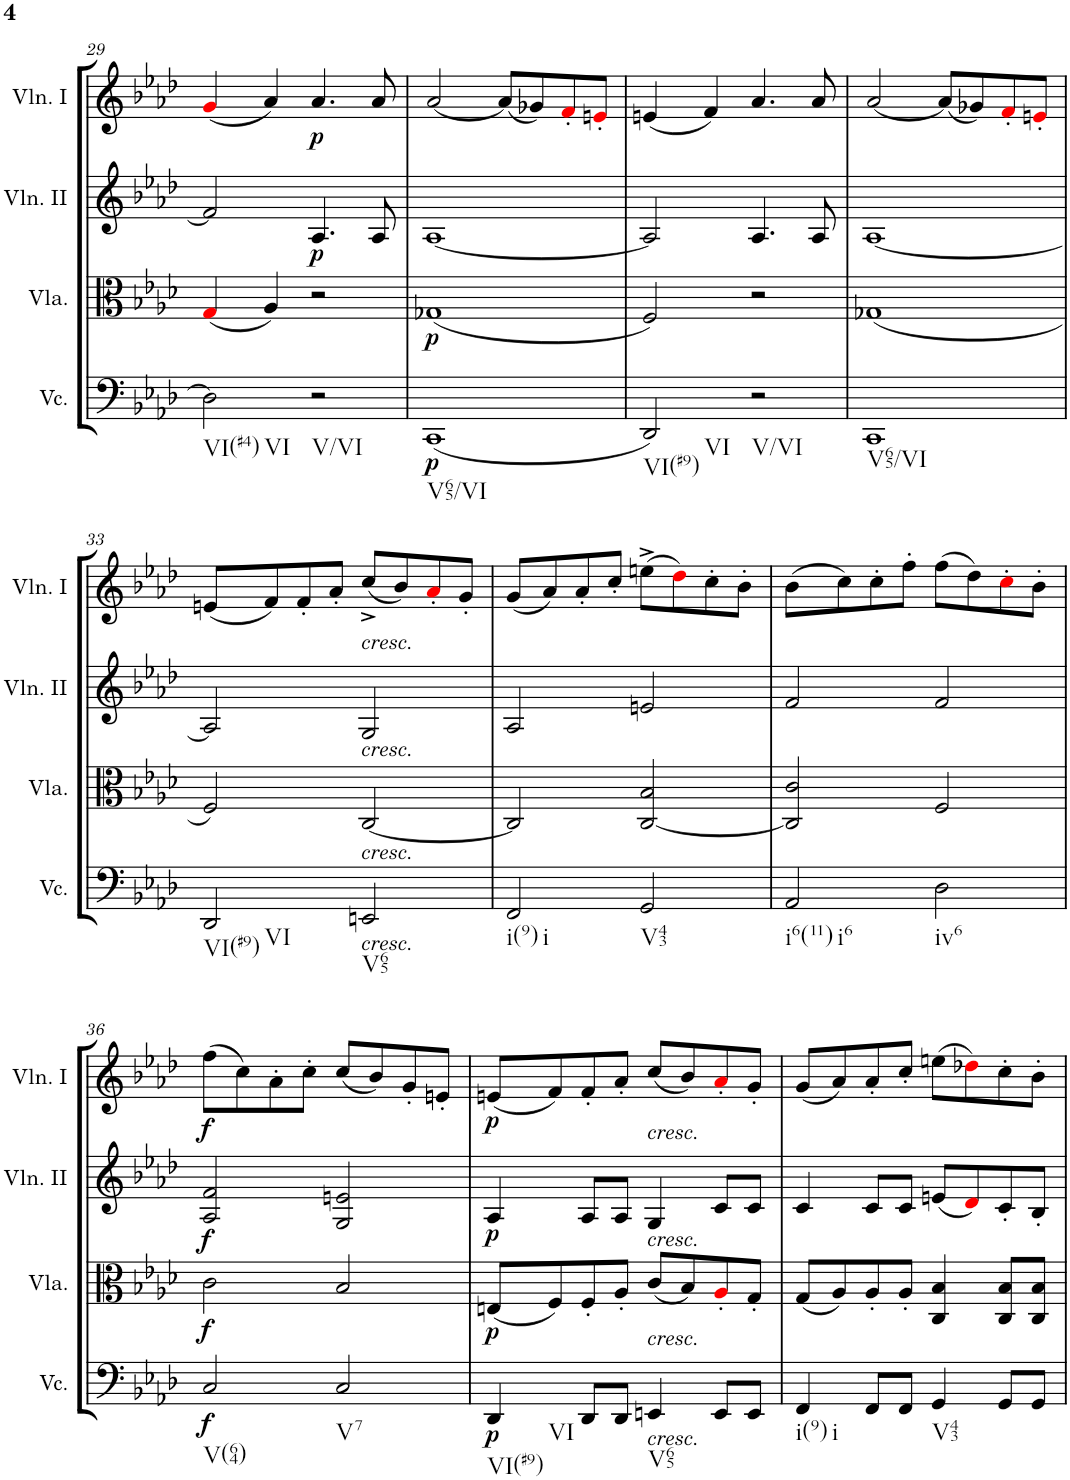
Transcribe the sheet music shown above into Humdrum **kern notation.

**kern	**dynam	**kern	**dynam	**kern	**dynam	**kern	**dynam
*part4	*part4	*part3	*part3	*part2	*part2	*part1	*part1
*staff4	*staff4	*staff3	*staff3	*staff2	*staff2	*staff1	*staff1
*I"Violoncello	*	*I"Viola	*	*I"Violino II	*	*I"Violino I	*
*I'Vc.	*	*I'Vla.	*	*I'Vln. II	*	*I'Vln. I	*
!!LO:PB:g=z
*clefF4	*	*clefC3	*	*clefG2	*	*clefG2	*
*k[b-e-a-d-]	*	*k[b-e-a-d-]	*	*k[b-e-a-d-]	*	*k[b-e-a-d-]	*
*M2/2	*	*M2/2	*	*M2/2	*	*M2/2	*
*met(c|)	*	*met(c|)	*	*met(c|)	*	*met(c|)	*
=29	=29	=29	=29	=29	=29	=29	=29
!LO:TX:b:t=VI(#4)	!	!	!	!	!	!	!
!LO:TX:b:t=VI	!	!	!	!	!	!	!
2D-\]	.	(4Gi/	.	2f/]	.	(4gi/	.
.	.	4A-/)	.	.	.	4a-/)	.
!LO:TX:b:t=V/VI	!	!	!	!	!	!	!
!	!	!	!	!	!LO:DY:b	!	!LO:DY:b
2r	.	2r	.	4.A-/	p	4.a-/	p
.	.	.	.	8A-/	.	8a-/	.
=30	=30	=30	=30	=30	=30	=30	=30
!LO:TX:b:t=V65/VI	!	!	!	!	!	!	!
!	!LO:DY:b	!	!LO:DY:b	!	!	!	!
(1CC	p	(1G-X	p	[1A-	.	[2a-/	.
.	.	.	.	.	.	(8a-/L]	.
.	.	.	.	.	.	8g-X/)	.
.	.	.	.	.	.	8f'i/	.
.	.	.	.	.	.	8en'i/J	.
=31	=31	=31	=31	=31	=31	=31	=31
!LO:TX:b:t=VI(#9)	!	!	!	!	!	!	!
!LO:TX:b:t=VI	!	!	!	!	!	!	!
2DD-/)	.	2F/)	.	2A-/]	.	(4en/	.
.	.	.	.	.	.	4f/)	.
!LO:TX:b:t=V/VI	!	!	!	!	!	!	!
2r	.	2r	.	4.A-/	.	4.a-/	.
.	.	.	.	8A-/	.	8a-/	.
=32	=32	=32	=32	=32	=32	=32	=32
!LO:TX:b:t=V65/VI	!	!	!	!	!	!	!
1CC	.	(1G-X	.	[1A-	.	[2a-/	.
.	.	.	.	.	.	(8a-/L]	.
.	.	.	.	.	.	8g-X/)	.
.	.	.	.	.	.	8f'i/	.
.	.	.	.	.	.	8en'i/J	.
!!LO:LB:g=z
=33	=33	=33	=33	=33	=33	=33	=33
!LO:TX:b:t=VI(#9)	!	!	!	!	!	!	!
!LO:TX:b:t=VI	!	!	!	!	!	!	!
2DD-/	.	2F/)	.	2A-/]	.	(8en/L	.
.	.	.	.	.	.	8f/)	.
.	.	.	.	.	.	8f'/	.
.	.	.	.	.	.	8a-'/J	.
!	!	!	!	!	!	!LO:TX:b:i:t=cresc.	!
!	!	!	!	!LO:TX:b:i:t=cresc.	!	!	!
!	!	!LO:TX:b:i:t=cresc.	!	!	!	!	!
!LO:TX:b:i:t=cresc.	!	!	!	!	!	!	!
!LO:TX:b:t=V65	!	!	!	!	!	!	!
2EEn/	.	[2C/	.	2G/	.	(8cc^/L	.
.	.	.	.	.	.	8b-/)	.
.	.	.	.	.	.	8a-'i/	.
.	.	.	.	.	.	8g'/J	.
=34	=34	=34	=34	=34	=34	=34	=34
!LO:TX:b:t=i(9)	!	!	!	!	!	!	!
!LO:TX:b:t=i	!	!	!	!	!	!	!
2FF/	.	2C/]	.	2A-/	.	(8g/L	.
.	.	.	.	.	.	8a-/)	.
.	.	.	.	.	.	8a-'/	.
.	.	.	.	.	.	8cc'/J	.
!LO:TX:b:t=V43	!	!	!	!	!	!	!
2GG/	.	[2C/ 2B-/	.	2en/	.	(8een^\L	.
.	.	.	.	.	.	8dd-i\)	.
.	.	.	.	.	.	8cc'\	.
.	.	.	.	.	.	8b-'\J	.
=35	=35	=35	=35	=35	=35	=35	=35
!LO:TX:b:t=i6(11)	!	!	!	!	!	!	!
!LO:TX:b:t=i6	!	!	!	!	!	!	!
2AA-/	.	2C/] 2c/	.	2f/	.	(8b-\L	.
.	.	.	.	.	.	8cc\)	.
.	.	.	.	.	.	8cc'\	.
.	.	.	.	.	.	8ff'\J	.
!LO:TX:b:t=iv6	!	!	!	!	!	!	!
2D-\	.	2F/	.	2f/	.	(8ff\L	.
.	.	.	.	.	.	8dd-\)	.
.	.	.	.	.	.	8cc'i\	.
.	.	.	.	.	.	8b-'\J	.
!!LO:LB:g=z
=36	=36	=36	=36	=36	=36	=36	=36
!LO:TX:b:t=V(64)	!	!	!	!	!	!	!
!	!LO:DY:b	!	!LO:DY:b	!	!LO:DY:b	!	!LO:DY:b
2C/	f	2c\	f	2A-/ 2f/	f	(8ff\L	f
.	.	.	.	.	.	8cc\)	.
.	.	.	.	.	.	8a-'\	.
.	.	.	.	.	.	8cc'\J	.
!LO:TX:b:t=V7	!	!	!	!	!	!	!
2C/	.	2B-/	.	2G/ 2en/	.	(8cc/L	.
.	.	.	.	.	.	8b-/)	.
.	.	.	.	.	.	8g'/	.
.	.	.	.	.	.	8en'/J	.
=37	=37	=37	=37	=37	=37	=37	=37
!LO:TX:b:t=VI(#9)	!	!	!	!	!	!	!
!LO:TX:b:t=VI	!	!	!	!	!	!	!
!	!LO:DY:b	!	!LO:DY:b	!	!LO:DY:b	!	!LO:DY:b
4DD-/	p	(8En/L	p	4A-/	p	(8en/L	p
.	.	8F/)	.	.	.	8f/)	.
8DD-/L	.	8F'/	.	8A-/L	.	8f'/	.
8DD-/J	.	8A-'/J	.	8A-/J	.	8a-'/J	.
!	!	!	!	!	!	!LO:TX:b:i:t=cresc.	!
!	!	!	!	!LO:TX:b:i:t=cresc.	!	!	!
!	!	!LO:TX:b:i:t=cresc.	!	!	!	!	!
!LO:TX:b:i:t=cresc.	!	!	!	!	!	!	!
!LO:TX:b:t=V65	!	!	!	!	!	!	!
4EEn/	.	(8c/L	.	4G/	.	(8cc/L	.
.	.	8B-/)	.	.	.	8b-/)	.
8EE/L	.	8A-'i/	.	8c/L	.	8a-'i/	.
8EE/J	.	8G'/J	.	8c/J	.	8g'/J	.
=38	=38	=38	=38	=38	=38	=38	=38
!LO:TX:b:t=i(9)	!	!	!	!	!	!	!
!LO:TX:b:t=i	!	!	!	!	!	!	!
4FF/	.	(8G/L	.	4c/	.	(8g/L	.
.	.	8A-/)	.	.	.	8a-/)	.
8FF/L	.	8A-'/	.	8c/L	.	8a-'/	.
8FF/J	.	8A-'/J	.	8c/J	.	8cc'/J	.
!LO:TX:b:t=V43	!	!	!	!	!	!	!
4GG/	.	4C/ 4B-/	.	(8en/L	.	(8een\L	.
.	.	.	.	8d-i/)	.	8dd-Xi\)	.
8GG/L	.	8C/ 8B-/L	.	8c'/	.	8cc'\	.
8GG/J	.	8C/ 8B-/J	.	8B-'/J	.	8b-'\J	.
=	=	=	=	=	=	=	=
*-	*-	*-	*-	*-	*-	*-	*-
